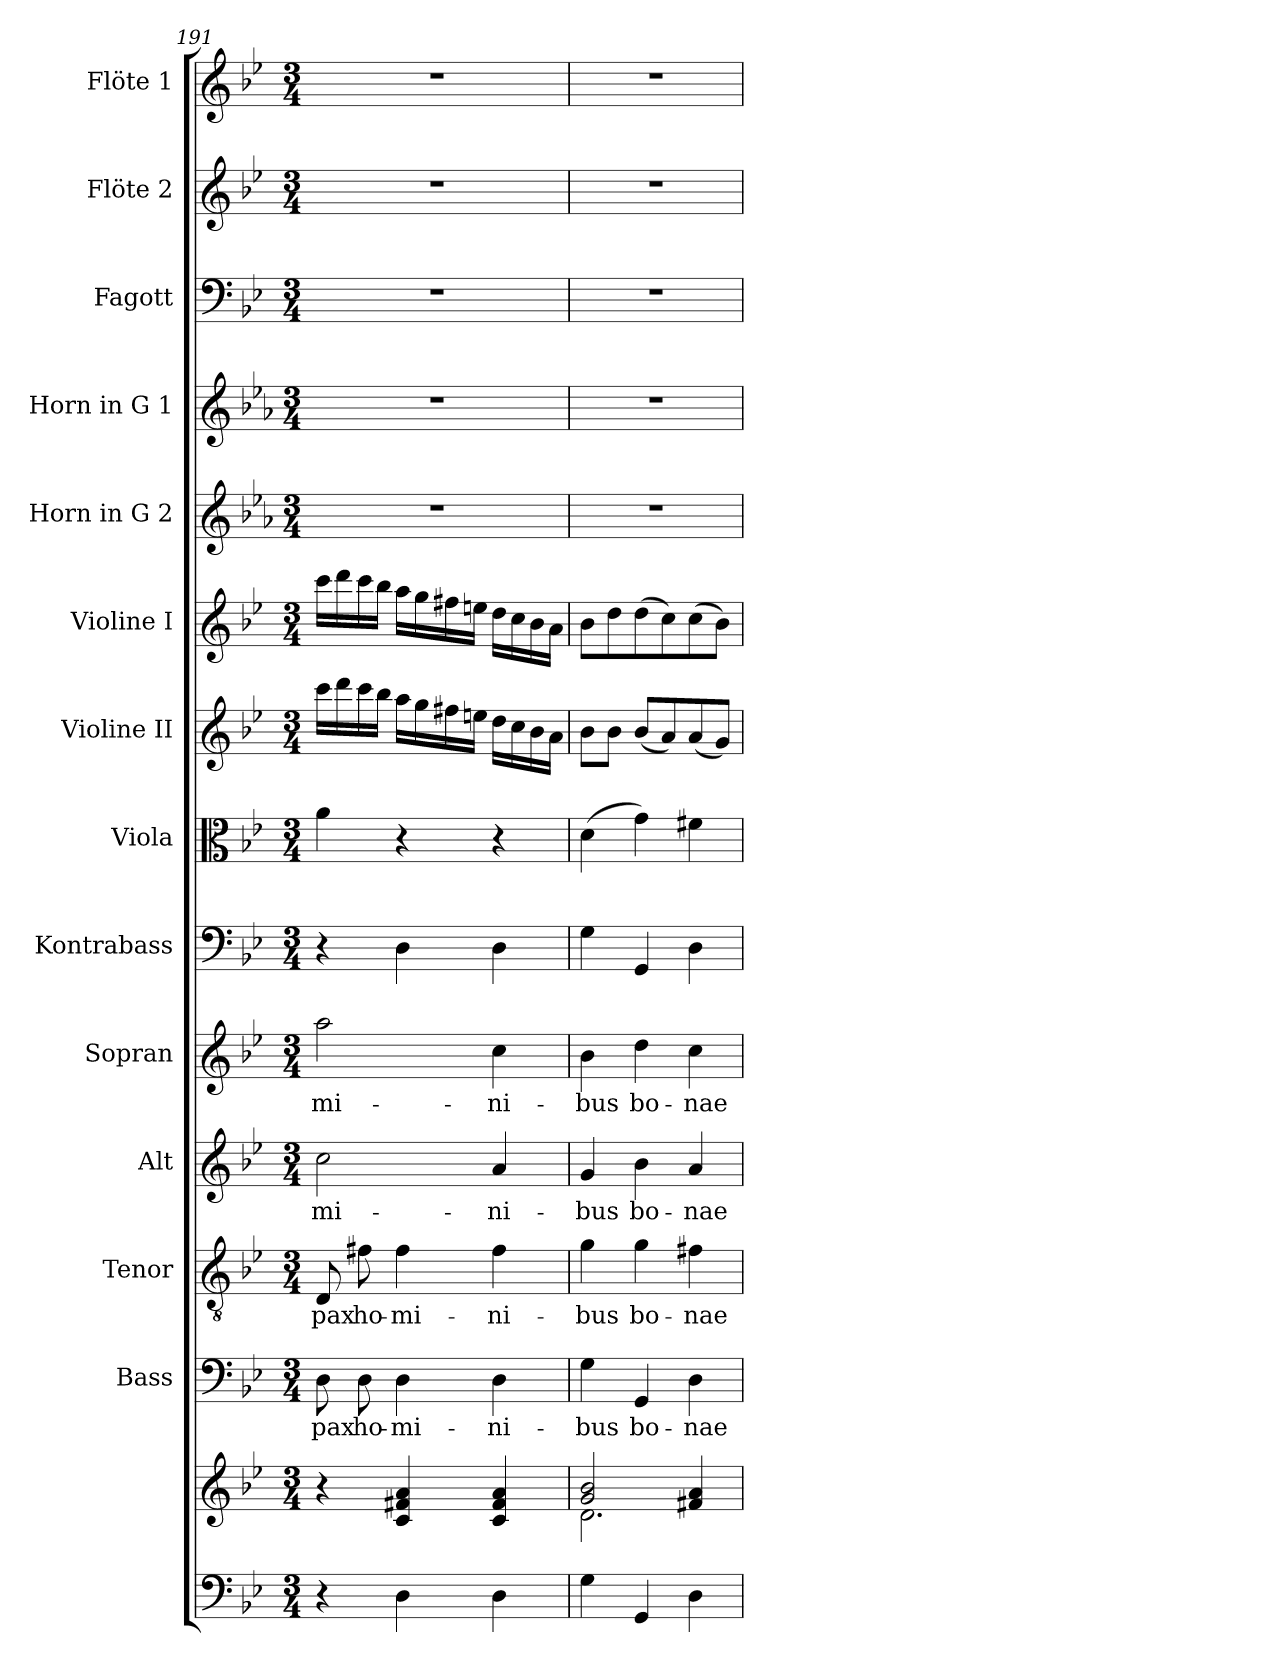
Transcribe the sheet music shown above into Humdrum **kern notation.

**kern	**kern	**kern	**text	**kern	**text	**kern	**text	**kern	**text	**kern	**kern	**kern	**kern	**kern	**kern	**kern	**kern	**kern
*part14	*part14	*part13	*part13	*part12	*part12	*part11	*part11	*part10	*part10	*part9	*part8	*part7	*part6	*part5	*part4	*part3	*part2	*part1
*staff15	*staff14	*staff13	*staff13	*staff12	*staff12	*staff11	*staff11	*staff10	*staff10	*staff9	*staff8	*staff7	*staff6	*staff5	*staff4	*staff3	*staff2	*staff1
*	*	*I"Bass	*	*I"Tenor	*	*I"Alt	*	*I"Sopran	*	*I"Kontrabass	*I"Viola	*I"Violine II	*I"Violine I	*I"Horn in G 2	*I"Horn in G 1	*I"Fagott	*I"Flöte 2	*I"Flöte 1
*	*	*I'B.	*	*I'T.	*	*I'A.	*	*I'S.	*	*I'Kb.	*I'Vla.	*I'Vl. II	*I'Vl. I	*	*	*I'Fg.	*I'Fl. 2	*I'Fl. 1
*clefF4	*clefG2	*clefF4	*	*clefGv2	*	*clefG2	*	*clefG2	*	*clefF4	*clefC3	*clefG2	*clefG2	*clefG2	*clefG2	*clefF4	*clefG2	*clefG2
*	*	*	*	*	*	*	*	*	*	*ITrd7c12	*	*	*	*ITrd3c5	*ITrd3c5	*	*	*
*k[b-e-]	*k[b-e-]	*k[b-e-]	*	*k[b-e-]	*	*k[b-e-]	*	*k[b-e-]	*	*k[b-e-]	*k[b-e-]	*k[b-e-]	*k[b-e-]	*k[b-e-]	*k[b-e-]	*k[b-e-]	*k[b-e-]	*k[b-e-]
*B-:	*B-:	*B-:	*	*B-:	*	*B-:	*	*B-:	*	*B-:	*B-:	*B-:	*B-:	*B-:	*B-:	*B-:	*B-:	*B-:
*M3/4	*M3/4	*M3/4	*	*M3/4	*	*M3/4	*	*M3/4	*	*M3/4	*M3/4	*M3/4	*M3/4	*M3/4	*M3/4	*M3/4	*M3/4	*M3/4
=191	=191	=191	=191	=191	=191	=191	=191	=191	=191	=191	=191	=191	=191	=191	=191	=191	=191	=191
!	!	!	!LO:LY:b	!	!LO:LY:b	!	!LO:LY:b	!	!LO:LY:b	!	!	!	!	!	!	!	!	!
4r	4r	8D\	pax	8D/	pax	2cc\	-mi-	2aa\	-mi-	4r	4a\	16ccc\LL	16ccc\LL	2.r	2.r	2.r	2.r	2.r
.	.	.	.	.	.	.	.	.	.	.	.	16ddd\	16ddd\	.	.	.	.	.
!	!	!	!LO:LY:b	!	!LO:LY:b	!	!	!	!	!	!	!	!	!	!	!	!	!
.	.	8D\	ho-	8f#X\	ho-	.	.	.	.	.	.	16ccc\	16ccc\	.	.	.	.	.
.	.	.	.	.	.	.	.	.	.	.	.	16bb-\JJ	16bb-\JJ	.	.	.	.	.
!	!	!	!LO:LY:b	!	!LO:LY:b	!	!	!	!	!	!	!	!	!	!	!	!	!
4D\	4c/ 4f#X/ 4a/	4D\	-mi-	4f#\	-mi-	.	.	.	.	4DD\	4r	16aa\LL	16aa\LL	.	.	.	.	.
.	.	.	.	.	.	.	.	.	.	.	.	16gg\	16gg\	.	.	.	.	.
.	.	.	.	.	.	.	.	.	.	.	.	16ff#X\	16ff#X\	.	.	.	.	.
.	.	.	.	.	.	.	.	.	.	.	.	16een\JJ	16een\JJ	.	.	.	.	.
!	!	!	!LO:LY:b	!	!LO:LY:b	!	!LO:LY:b	!	!LO:LY:b	!	!	!	!	!	!	!	!	!
4D\	4c/ 4f#/ 4a/	4D\	-ni-	4f#\	-ni-	4a/	-ni-	4cc\	-ni-	4DD\	4r	16dd\LL	16dd\LL	.	.	.	.	.
.	.	.	.	.	.	.	.	.	.	.	.	16cc\	16cc\	.	.	.	.	.
.	.	.	.	.	.	.	.	.	.	.	.	16b-\	16b-\	.	.	.	.	.
.	.	.	.	.	.	.	.	.	.	.	.	16a\JJ	16a\JJ	.	.	.	.	.
=192	=192	=192	=192	=192	=192	=192	=192	=192	=192	=192	=192	=192	=192	=192	=192	=192	=192	=192
*	*^	*	*	*	*	*	*	*	*	*	*	*	*	*	*	*	*	*
!	!	!	!	!LO:LY:b	!	!LO:LY:b	!	!LO:LY:b	!	!LO:LY:b	!	!	!	!	!	!	!	!	!
4G\	2g/ 2b-/	2.d\	4G\	-bus	4g\	-bus	4g/	-bus	4b-\	-bus	4GG\	(>4d\	8b-\L	8b-\L	2.r	2.r	2.r	2.r	2.r
.	.	.	.	.	.	.	.	.	.	.	.	.	8b-\J	8dd\	.	.	.	.	.
!	!	!	!	!LO:LY:b	!	!LO:LY:b	!	!LO:LY:b	!	!LO:LY:b	!	!	!	!	!	!	!	!	!
4GG/	.	.	4GG/	bo-	4g\	bo-	4b-\	bo-	4dd\	bo-	4GGG/	4g\)	(<8b-/L	(>8dd\	.	.	.	.	.
.	.	.	.	.	.	.	.	.	.	.	.	.	8a/)	8cc\)	.	.	.	.	.
!	!	!	!	!LO:LY:b	!	!LO:LY:b	!	!LO:LY:b	!	!LO:LY:b	!	!	!	!	!	!	!	!	!
4D\	4f#X/ 4a/	.	4D\	-nae	4f#X\	-nae	4a/	-nae	4cc\	-nae	4DD\	4f#X\	(<8a/	(>8cc\	.	.	.	.	.
.	.	.	.	.	.	.	.	.	.	.	.	.	8g/J)	8b-\J)	.	.	.	.	.
*	*v	*v	*	*	*	*	*	*	*	*	*	*	*	*	*	*	*	*	*
=	=	=	=	=	=	=	=	=	=	=	=	=	=	=	=	=	=	=
*-	*-	*-	*-	*-	*-	*-	*-	*-	*-	*-	*-	*-	*-	*-	*-	*-	*-	*-
